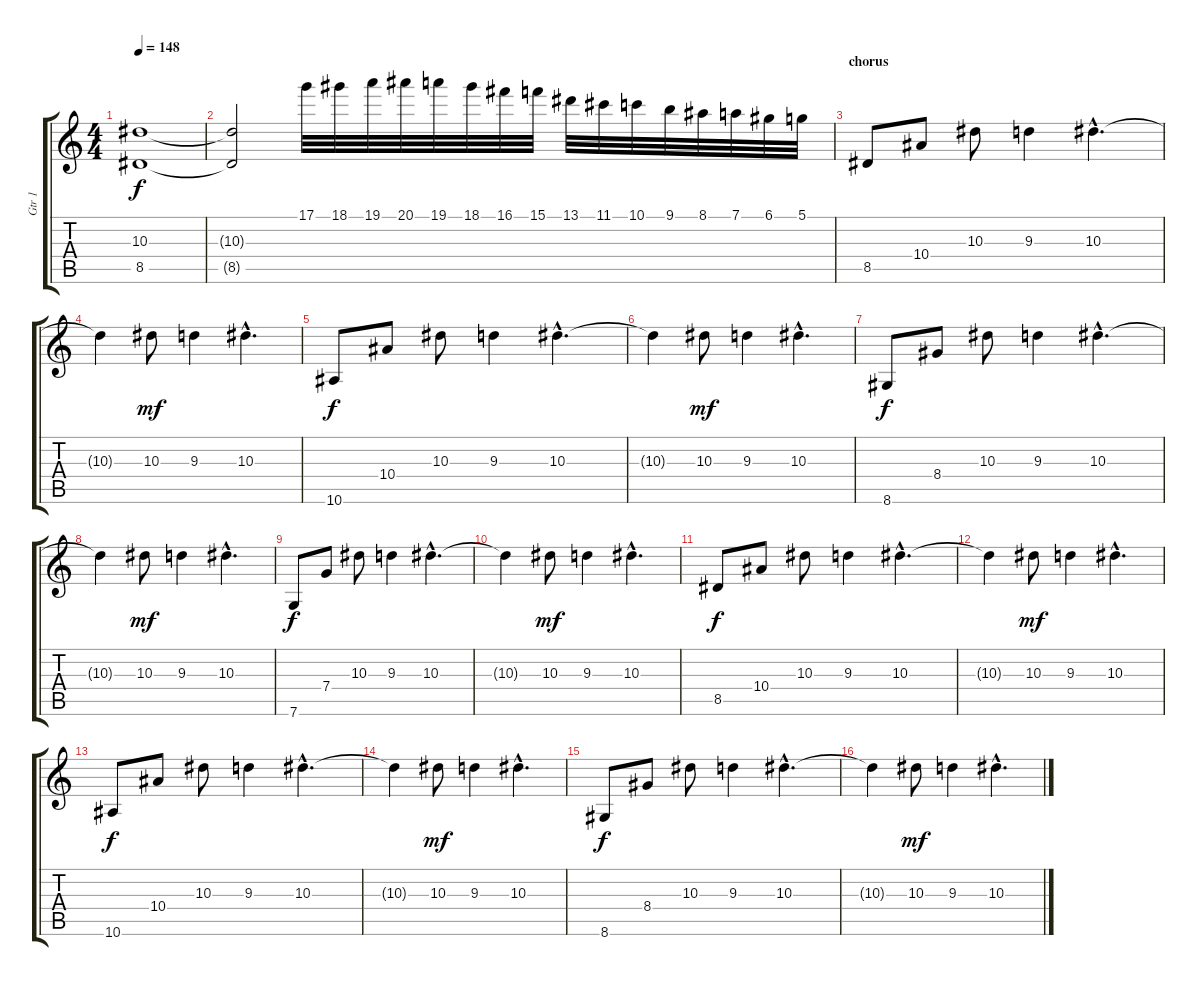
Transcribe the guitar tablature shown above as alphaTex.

\track ("Gtr 1" "Gtr 1") {instrument overdrivenguitar}
\staff {score tabs}
\tuning (D4 A3 F3 C3 G2 C2) {hide}
\ts (4 4)
\tempo 148
\clef g2
\ks c
(10.3{t} 8.5{t}).1{dy f} |
(10.3{t} 8.5{t}).2 17.1.32{instrument guitarfretnoise} 18.1.32 19.1.32 20.1.32 19.1.32 18.1.32 16.1.32 15.1.32 13.1.32 11.1.32 10.1.32 9.1.32 8.1.32 7.1.32 6.1.32 5.1.32 |
\section ("" "chorus")
8.5.8{volume 15 instrument distortionguitar} 10.4.8 10.3.8 9.3.4 10.3{hac}.4{d} |
10.3{t}.4 10.3.8{dy mf} 9.3.4 10.3{hac}.4{d} |
10.6.8{dy f} 10.4.8 10.3.8 9.3.4 10.3{hac}.4{d} |
10.3{t}.4 10.3.8{dy mf} 9.3.4 10.3{hac}.4{d} |
8.6.8{dy f} 8.4.8 10.3.8 9.3.4 10.3{hac}.4{d} |
10.3{t}.4 10.3.8{dy mf} 9.3.4 10.3{hac}.4{d} |
7.6.8{dy f} 7.4.8 10.3.8 9.3.4 10.3{hac}.4{d} |
10.3{t}.4 10.3.8{dy mf} 9.3.4 10.3{hac}.4{d} |
8.5.8{dy f} 10.4.8 10.3.8 9.3.4 10.3{hac}.4{d} |
10.3{t}.4 10.3.8{dy mf} 9.3.4 10.3{hac}.4{d} |
10.6.8{dy f} 10.4.8 10.3.8 9.3.4 10.3{hac}.4{d} |
10.3{t}.4 10.3.8{dy mf} 9.3.4 10.3{hac}.4{d} |
8.6.8{dy f} 8.4.8 10.3.8 9.3.4 10.3{hac}.4{d} |
10.3{t}.4 10.3.8{dy mf} 9.3.4 10.3{hac}.4{d}
